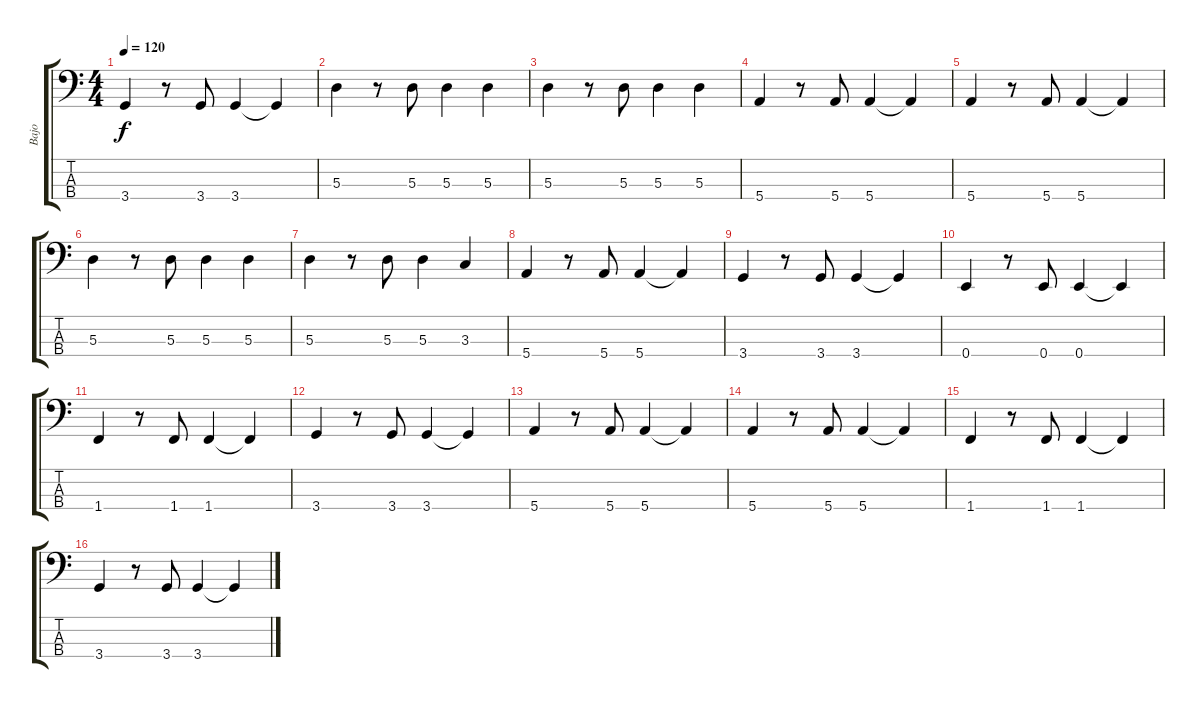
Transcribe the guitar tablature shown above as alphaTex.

\track ("Bajo" "Bajo") {instrument slapbass1}
\staff {score tabs}
\tuning (G2 D2 A1 E1) {hide}
\ts (4 4)
\tempo 120
\clef f4
\ks c
3.4.4{dy f} r.8 3.4.8 3.4.4 3.4{t}.4 |
5.3.4 r.8 5.3.8 5.3.4 5.3.4 |
5.3.4 r.8 5.3.8 5.3.4 5.3.4 |
5.4.4 r.8 5.4.8 5.4.4 5.4{t}.4 |
5.4.4 r.8 5.4.8 5.4.4 5.4{t}.4 |
5.3.4 r.8 5.3.8 5.3.4 5.3.4 |
5.3.4 r.8 5.3.8 5.3.4 3.3.4 |
5.4.4 r.8 5.4.8 5.4.4 5.4{t}.4 |
3.4.4 r.8 3.4.8 3.4.4 3.4{t}.4 |
0.4.4 r.8 0.4.8 0.4.4 0.4{t}.4 |
1.4.4 r.8 1.4.8 1.4.4 1.4{t}.4 |
3.4.4 r.8 3.4.8 3.4.4 3.4{t}.4 |
5.4.4 r.8 5.4.8 5.4.4 5.4{t}.4 |
5.4.4 r.8 5.4.8 5.4.4 5.4{t}.4 |
1.4.4 r.8 1.4.8 1.4.4 1.4{t}.4 |
3.4.4 r.8 3.4.8 3.4.4 3.4{t}.4
